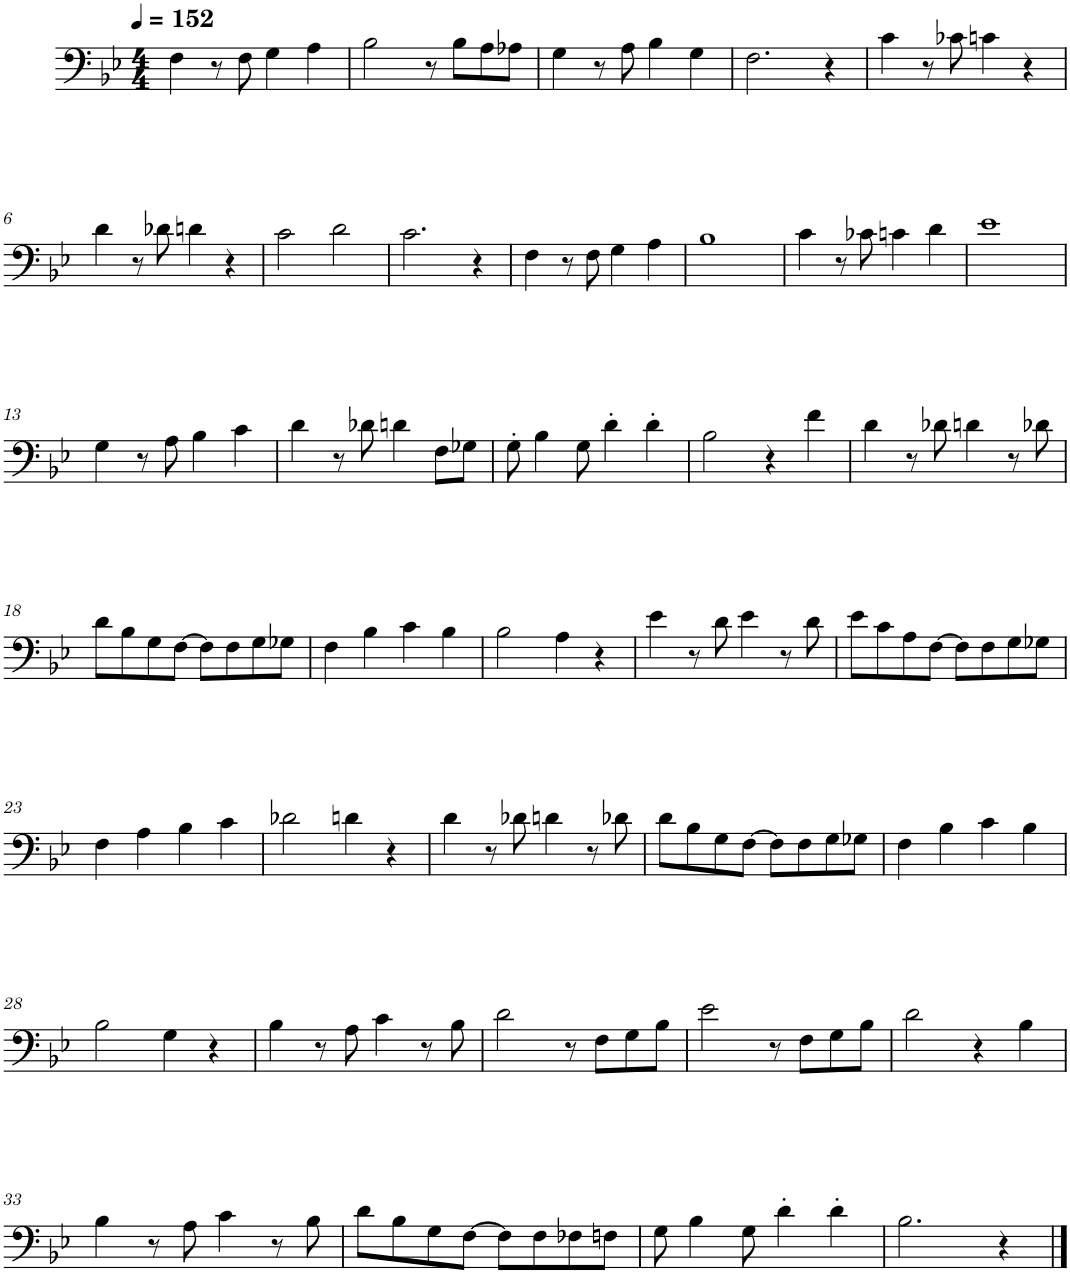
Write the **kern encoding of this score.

**kern
*part1
*staff1
*I"Saw Synthesizer
*I'Synth.
*clefF4
*k[b-e-]
*M4/4
*MM152
=1
4F\
8r
8F\
4G\
4A\
=2
2B-\
8r
8B-\L
8A\
8A-X\J
=3
4G\
8r
8A\
4B-\
4G\
=4
2.F\
4r
=5
4c\
8r
8c-X\
4cn\
4r
!!LO:LB:g=z
=6
4d\
8r
8d-X\
4dn\
4r
=7
2c\
2d\
=8
2.c\
4r
=9
4F\
8r
8F\
4G\
4A\
=10
1B-
=11
4c\
8r
8c-X\
4cn\
4d\
=12
1e-
!!LO:LB:g=z
=13
4G\
8r
8A\
4B-\
4c\
=14
4d\
8r
8d-X\
4dn\
8F\L
8G-X\J
=15
8G'\
4B-\
8G\
4d'\
4d'\
=16
2B-\
4r
4f\
=17
4d\
8r
8d-X\
4dn\
8r
8d-X\
!!LO:LB:g=z
=18
8d\L
8B-\
8G\
[8F\J
8F\L]
8F\
8G\
8G-X\J
=19
4F\
4B-\
4c\
4B-\
=20
2B-\
4A\
4r
=21
4e-\
8r
8d\
4e-\
8r
8d\
=22
8e-\L
8c\
8A\
[8F\J
8F\L]
8F\
8G\
8G-X\J
!!LO:LB:g=z
=23
4F\
4A\
4B-\
4c\
=24
2d-X\
4dn\
4r
=25
4d\
8r
8d-X\
4dn\
8r
8d-X\
=26
8d\L
8B-\
8G\
[8F\J
8F\L]
8F\
8G\
8G-X\J
=27
4F\
4B-\
4c\
4B-\
!!LO:LB:g=z
=28
2B-\
4G\
4r
=29
4B-\
8r
8A\
4c\
8r
8B-\
=30
2d\
8r
8F\L
8G\
8B-\J
=31
2e-\
8r
8F\L
8G\
8B-\J
=32
2d\
4r
4B-\
!!LO:LB:g=z
=33
4B-\
8r
8A\
4c\
8r
8B-\
=34
8d\L
8B-\
8G\
[8F\J
8F\L]
8F\
8F-X\
8Fn\J
=35
8G\
4B-\
8G\
4d'\
4d'\
=36
2.B-\
4r
==
*-
